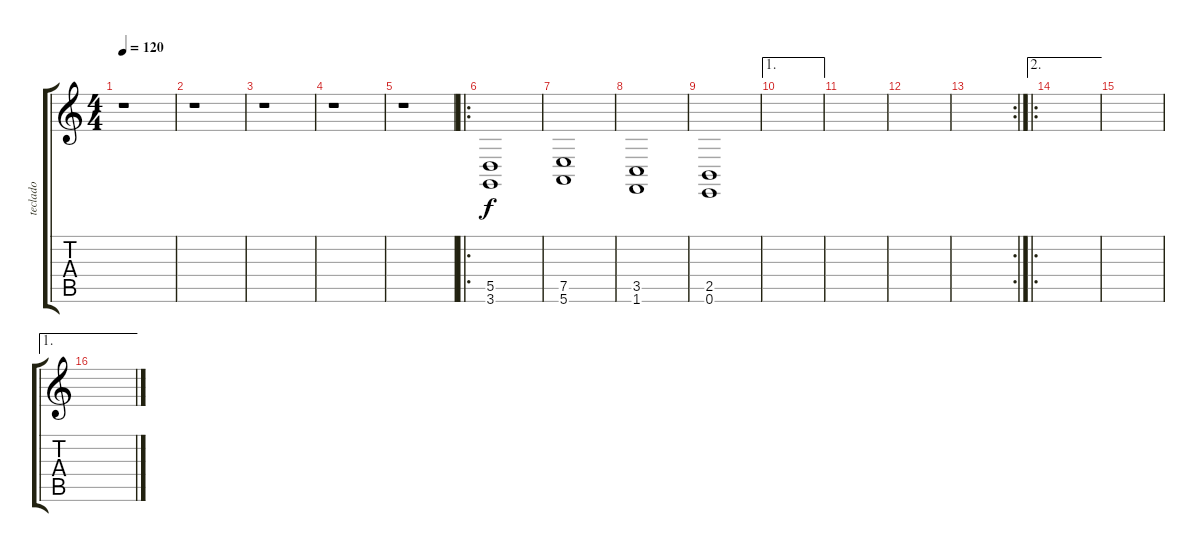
\track ("teclado" "teclado") {instrument acousticgrandpiano}
\staff {score tabs}
\tuning (E4 B3 G3 D3 A2 E2) {hide}
\ts (4 4)
\tempo 120
\clef g2
\ks c
r.1{dy f} |
r.1 |
r.1 |
r.1 |
r.1 |
\ro
(5.5 3.6).1 |
(7.5 5.6).1 |
(3.5 1.6).1 |
(2.5 0.6).1 |
\ae 1
|
|
|
\rc 2
|
\ae 2
\ro
|
|
\ae 1
